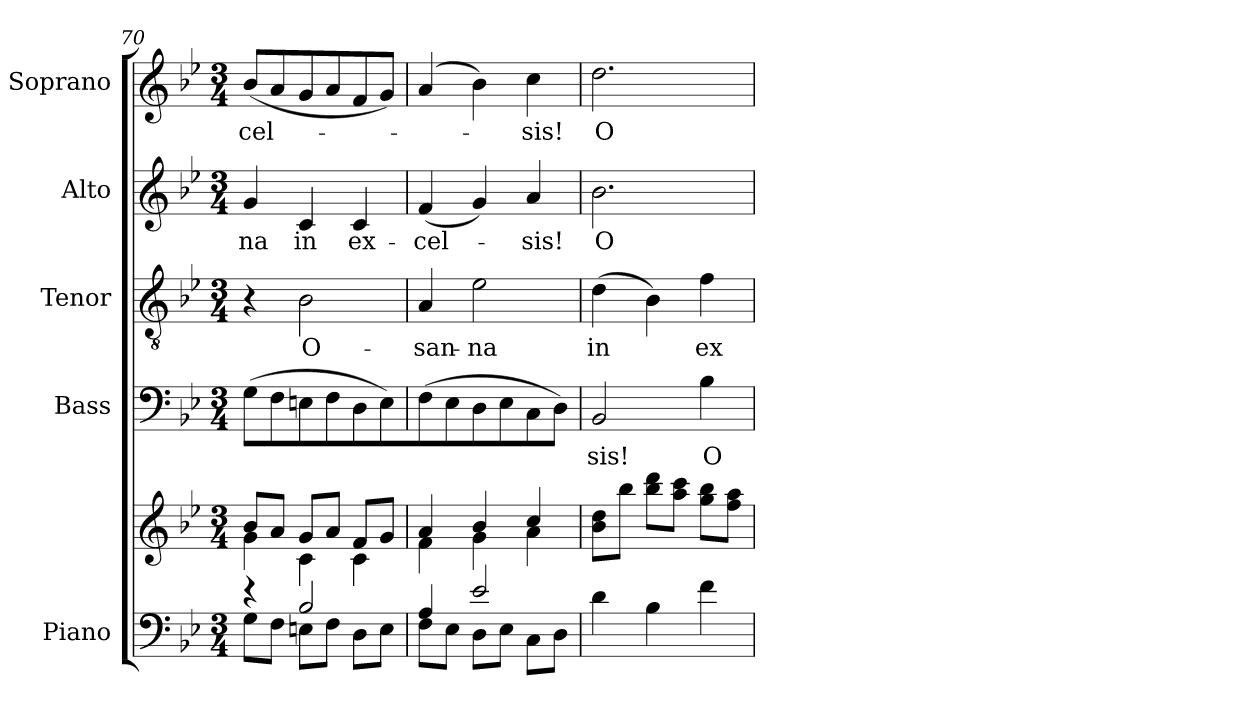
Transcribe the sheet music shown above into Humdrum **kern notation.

**kern	**kern	**kern	**text	**kern	**text	**kern	**text	**kern	**text
*part5	*part5	*part4	*part4	*part3	*part3	*part2	*part2	*part1	*part1
*staff6	*staff5	*staff4	*staff4	*staff3	*staff3	*staff2	*staff2	*staff1	*staff1
*I"Piano	*	*I"Bass	*	*I"Tenor	*	*I"Alto	*	*I"Soprano	*
*I'Pno.	*	*I'B.	*	*I'T.	*	*I'A.	*	*I'S.	*
!!LO:PB:g=z
*clefF4	*clefG2	*clefF4	*	*clefGv2	*	*clefG2	*	*clefG2	*
*k[b-e-]	*k[b-e-]	*k[b-e-]	*	*k[b-e-]	*	*k[b-e-]	*	*k[b-e-]	*
*B-:	*B-:	*B-:	*	*B-:	*	*B-:	*	*B-:	*
*M3/4	*M3/4	*M3/4	*	*M3/4	*	*M3/4	*	*M3/4	*
=70	=70	=70	=70	=70	=70	=70	=70	=70	=70
*^	*^	*	*	*	*	*	*	*	*
!	!	!	!	!	!	!	!	!	!LO:LY:b	!	!LO:LY:b
4r	8G\L	4g\	8b-/L	(>8G\L	.	4r	.	4g/	-na	(<8b-/L	cel-
.	8F\J	.	8a/J	8F\	.	.	.	.	.	8a/	.
!	!	!	!	!	!	!	!LO:LY:b	!	!LO:LY:b	!	!
2B-/	8En\L	4c\	8g/L	8En\	.	2B-\	O-	4c/	in	8g/	.
.	8F\J	.	8a/J	8F\	.	.	.	.	.	8a/	.
!	!	!	!	!	!	!	!	!	!LO:LY:b	!	!
.	8D\L	4c\	8f/L	8D\	.	.	.	4c/	ex-	8f/	.
.	8E\J	.	8g/J	8E\)	.	.	.	.	.	8g/J)	.
=71	=71	=71	=71	=71	=71	=71	=71	=71	=71	=71	=71
!	!	!	!	!	!	!	!LO:LY:b	!	!LO:LY:b	!	!
4A/	8F\L	4f\	4a/	(>8F\	.	4A/	-san-	(<4f/	-cel-	(<4a/	.
.	8E-\J	.	.	8E-\	.	.	.	.	.	.	.
!	!	!	!	!	!	!	!LO:LY:b	!	!	!	!
2e-/	8D\L	4g\	4b-/	8D\	.	2e-\	-na	4g/)	.	4b-\)	.
.	8E-\J	.	.	8E-\	.	.	.	.	.	.	.
!	!	!	!	!	!	!	!	!	!LO:LY:b	!	!LO:LY:b
.	8C\L	4a\	4cc/	8C\	.	.	.	4a/	-sis!	4cc\	-sis!
.	8D\J	.	.	8D\J)	.	.	.	.	.	.	.
*	*	*v	*v	*	*	*	*	*	*	*	*
=72	=72	=72	=72	=72	=72	=72	=72	=72	=72	=72
!	!	!	!	!LO:LY:b	!	!LO:LY:b	!	!LO:LY:b	!	!LO:LY:b
*v	*v	*	*	*	*	*	*	*	*	*
4d\	8b-\ 8dd\L	2BB-/	-sis!	(>4d\	in	2.b-\	O-	2.dd\	O-
.	8bb-\J	.	.	.	.	.	.	.	.
4B-\	8bb-\ 8ddd\L	.	.	4B-\)	.	.	.	.	.
.	8aa\ 8ccc\J	.	.	.	.	.	.	.	.
!	!	!	!LO:LY:b	!	!LO:LY:b	!	!	!	!
4f\	8gg\ 8bb-\L	4B-\	O-	4f\	ex-	.	.	.	.
.	8ff\ 8aa\J	.	.	.	.	.	.	.	.
=	=	=	=	=	=	=	=	=	=
*-	*-	*-	*-	*-	*-	*-	*-	*-	*-
